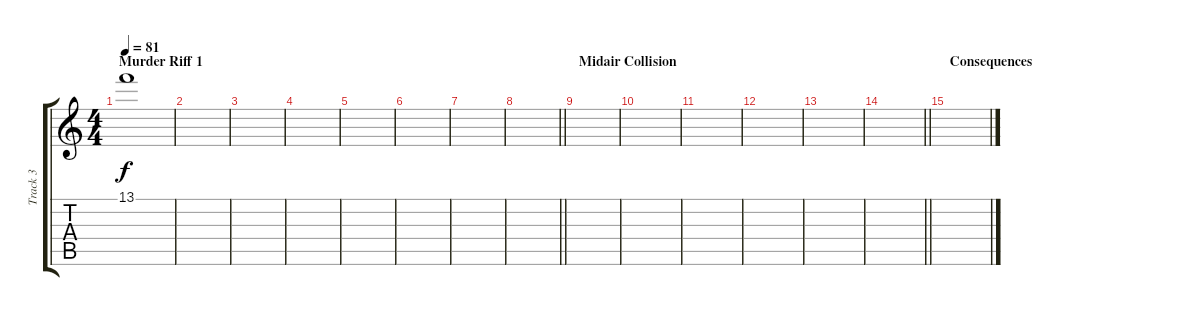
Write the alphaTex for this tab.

\track ("Track 3" "Track 3") {instrument distortionguitar}
\staff {score tabs}
\tuning (E4 B3 G3 D3 A2 E2) {hide}
\ts (4 4)
\section ("" "Murder Riff 1")
\tempo 81
\clef g2
\ks c
13.1{t}.1{dy f} |
|
|
|
|
|
|
\barLineRight lightlight
|
\section ("" "Midair Collision")
|
|
|
|
|
\barLineRight lightlight
|
\section ("" "Consequences")
